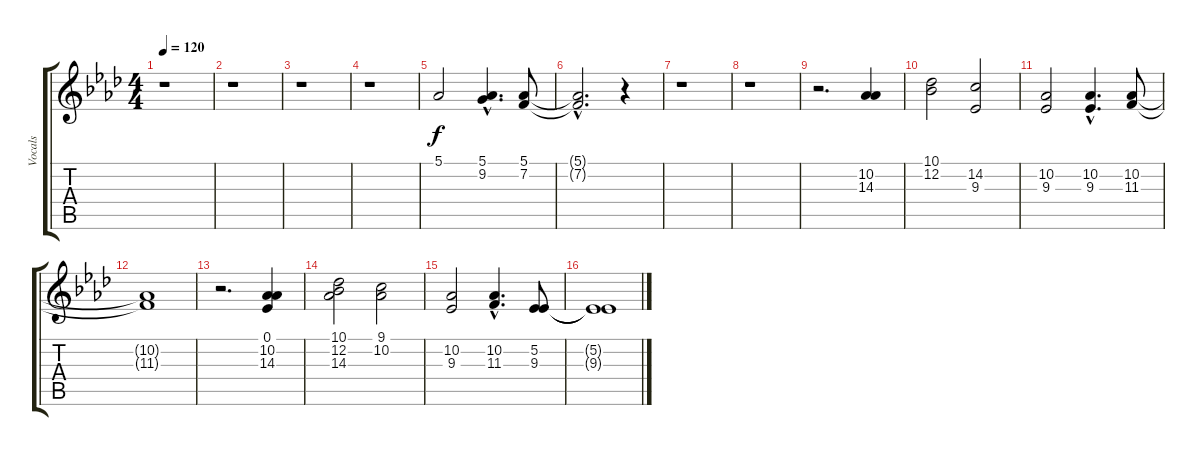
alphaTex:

\track ("Vocals" "Vocals") {instrument pad4choir}
\staff {score tabs}
\tuning (Eb4 Bb3 Gb3 Db3 Ab2 Eb2) {hide}
\ts (4 4)
\tempo 120
\clef g2
\ks ab
r.1{dy f} |
r.1 |
r.1 |
r.1 |
5.1.2 (5.1{hac} 9.2{hac}).4{d} (5.1 7.2).8 |
(5.1{hac t} 7.2{hac t}).2{d} r.4 |
r.1 |
r.1 |
r.2{d} (10.2 14.3).4 |
(10.1 12.2).2 (14.2 9.3).2 |
(10.2 9.3).2 (10.2{hac} 9.3{hac}).4{d} (10.2 11.3).8 |
(10.2{t} 11.3{t}).1 |
r.2{d} (0.1 10.2 14.3).4 |
(10.1 12.2 14.3).2 (9.1 10.2).2 |
(10.2 9.3).2 (10.2{hac} 11.3{hac}).4{d} (5.2 9.3).8 |
(5.2{t} 9.3{t}).1
